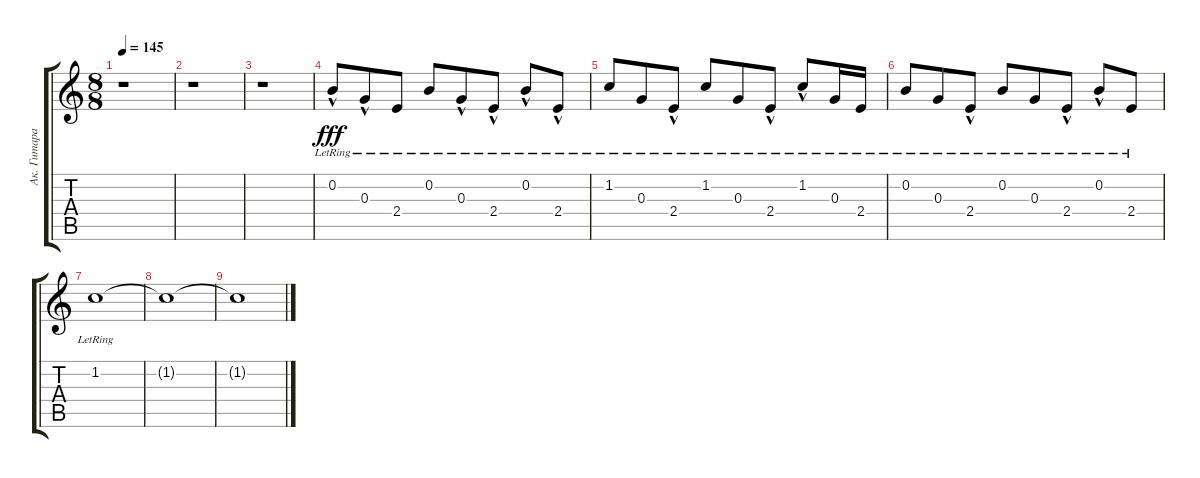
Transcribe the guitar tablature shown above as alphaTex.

\track ("Ак. Гитара" "Ак. Гитара") {instrument acousticguitarsteel}
\staff {score tabs}
\tuning (E4 B3 G3 D3 A2 E2) {hide}
\ts (8 8)
\tempo 145
\clef g2
\ks c
r.1{dy fff} |
r.1 |
r.1 |
0.2{hac lr}.8 0.3{hac lr}.8 2.4{lr}.8 0.2{lr}.8 0.3{hac lr}.8 2.4{hac lr}.8 0.2{hac lr}.8 2.4{hac lr}.8 |
1.2{lr}.8 0.3{lr}.8 2.4{hac lr}.8 1.2{lr}.8 0.3{lr}.8 2.4{hac lr}.8 1.2{hac lr}.8 0.3{lr}.16 2.4{lr}.16 |
0.2{lr}.8 0.3{lr}.8 2.4{hac lr}.8 0.2{lr}.8 0.3{lr}.8 2.4{hac lr}.8 0.2{hac lr}.8 2.4{lr}.8 |
1.2{lr}.1 |
1.2{t}.1 |
1.2{t}.1
